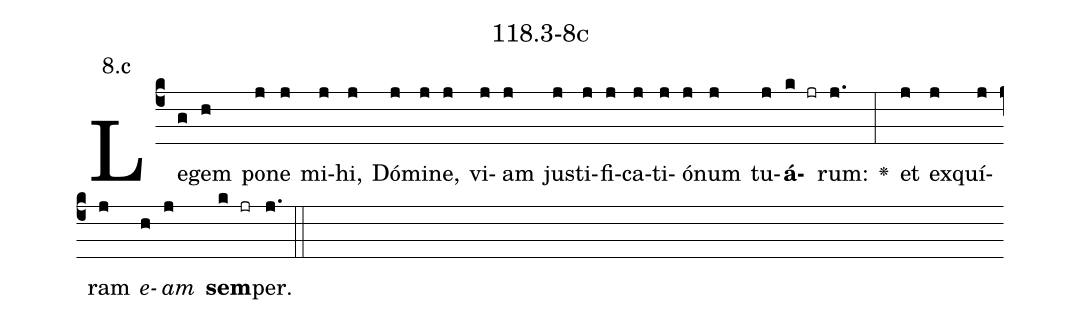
name: 118.3-8c;
annotation: 8.c;
%%
(c4)Le(g)gem(h) po(j)ne(j) mi(j)hi,(j) Dó(j)mi(j)ne,(j) vi(j)am(j) jus(j)ti(j)fi(j)ca(j)ti(j)ó(j)num(j) tu(j)<b>á</b>(k jr)rum:(j.) <v>\greheightstar</v>(:) et(j) ex(j)quí(j)ram(j) <i>e</i>(h)<i>am</i>(j) <b>sem</b>(k jr)per.(j.) (::)


%E(j) u(j) o(h) u(j) a(k) e.(j.) (::)
